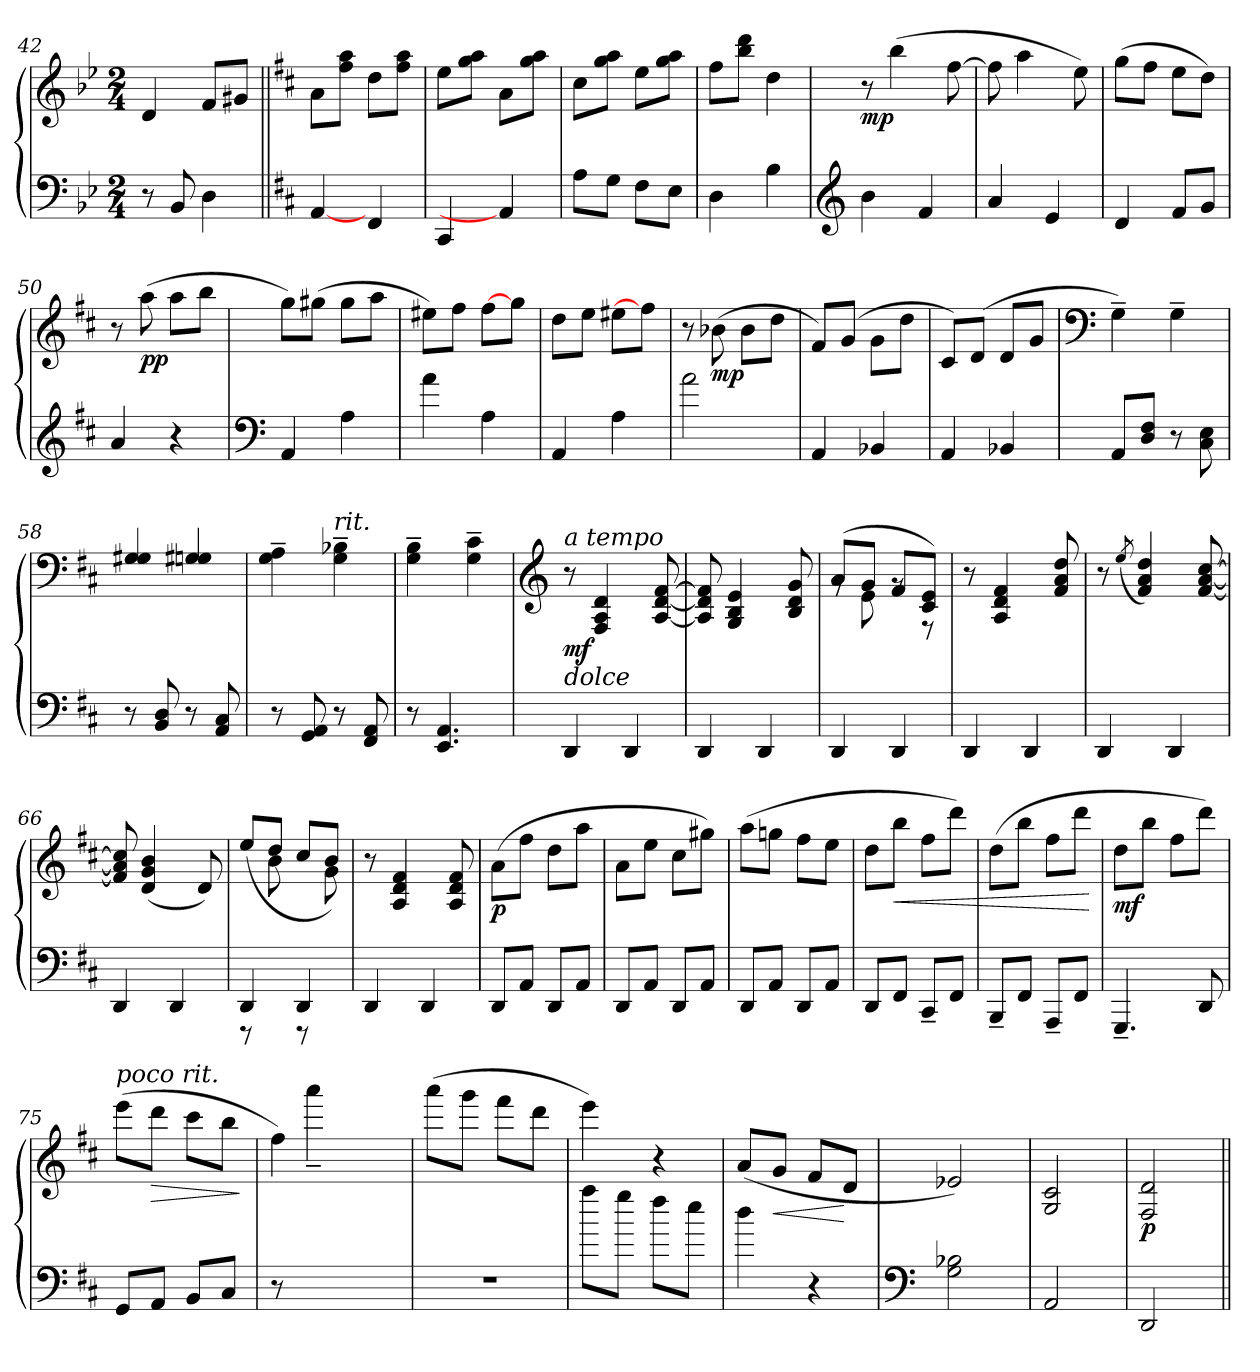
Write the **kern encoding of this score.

**kern	**kern	**dynam
*part1	*part1	*part1
*staff2	*staff1	*staff1/2
*clefF4	*clefG2	*
*k[b-e-]	*k[b-e-]	*
*M2/4	*M2/4	*
=42	=42	=42
8r	4d/	.
8BB-/	.	.
4D\	8f/L	.
.	8g#X/J	.
=43||	=43||	=43||
*k[f#c#]	*k[f#c#]	*
!	!	!LO:DY:b=2
!	!	!LO:DY:n=1:a
[4AA/	8a\L	mf p
.	8ff#\ 8aa\J	.
4FF#/	8dd\L	.
.	8ff#\ 8aa\J	.
=44	=44	=44
4CC#/	8ee\L	.
.	8gg\ 8aa\J	.
4AA/]	8a\L	.
.	8gg\ 8aa\J	.
=45	=45	=45
8A\L	8cc#\L	.
8G\J	8gg\ 8aa\J	.
8F#\L	8ee\L	.
8E\J	8gg\ 8aa\J	.
!!LO:LB:g=z
=46	=46	=46
4D\	8ff#\L	.
.	8bb\ 8ddd\J	.
4B\	4dd\	.
=47	=47	=47
*clefG2	*	*
!	!	!LO:DY:b
4b\	8r	mp
.	(>4bb\	.
4f#/	.	.
.	[8ff#\	.
=48	=48	=48
4a/	8ff#\]	.
.	4aa\	.
4e/	.	.
.	8ee\)	.
=49	=49	=49
4d/	(>8gg\L	.
.	8ff#\J	.
8f#/L	8ee\L	.
8g/J	8dd\J)	.
=50	=50	=50
4a/	8r	.
!	!	!LO:DY:b
.	(>8aa\	pp
4r	8aa\L	.
.	8bb\J	.
=51	=51	=51
*clefF4	*	*
4AA/	8gg\L)	.
.	(>8gg#X\J	.
4A\	8gg#\L	.
.	8aa\J	.
=52	=52	=52
4a\	8ee#X\L)	.
.	8ff#\J	.
4A\	[8ff#\L	.
.	8gg\J	.
=53	=53	=53
4AA/	8dd\L	.
.	8ee\J	.
4A\	8ee#X\L	.
.	8ff#\J]	.
!!LO:LB:g=z
=54	=54	=54
2a\	8r	.
!	!	!LO:DY:b
.	(>8b-X\	mp
.	8b-\L	.
.	8dd\J	.
=55	=55	=55
4AA/	8f#/L)	.
.	(<8g/J	.
4BB-X/	8g\L	.
.	8dd\J	.
=56	=56	=56
4AA/	8c#/L)	.
.	(>8d/J	.
4BB-X/	8d/L	.
.	8g/J	.
=57	=57	=57
*	*clefF4	*
8AA/L	4G~\)	.
8D/ 8F#/J	.	.
8r	4G~\	.
8C#\ 8E\	.	.
=58	=58	=58
8r	4G/ 4G#X/	.
8BB/ 8D/	.	.
8r	4Gn/ 4G#X/	.
8AA/ 8C#/	.	.
=59	=59	=59
8r	4G\~ 4A\~	.
8GG/ 8AA/	.	.
*	*MM90	*
!	!LO:TX:a:i:t=rit.	!
8r	4G\~ 4B-X\~	.
8FF#/ 8AA/	.	.
=60	=60	=60
8r	4G\~ 4B\~	.
4.EE/ 4.AA/	.	.
*	*MM70	*
.	4G\~ 4c#\~	.
!!LO:LB:g=z
=61	=61	=61
*	*clefG2	*
*	*MM110	*
!	!LO:TX:a:i:t=a tempo	!
!LO:TX:a:i:t=dolce	!	!
!	!	!LO:DY:b
4DD/	8r	mf
.	4F#/ 4A/ 4d/	.
4DD/	.	.
.	[8A/ [8d/ [8f#/	.
=62	=62	=62
4DD/	8A/] 8d/] 8f#/]	.
.	4G/ 4B/ 4e/	.
4DD/	.	.
.	8B/ 8d/ 8g/	.
=63	=63	=63
*	*^	*
4DD/	(>8a/L	8rg	.
.	8g/J	8e\	.
4DD/	8f#/L	8rg	.
.	8c#/ 8e/J)	8r	.
*	*v	*v	*
=64	=64	=64
4DD/	8r	.
.	4A/ 4d/ 4f#/	.
4DD/	.	.
.	8f#/ 8a/ 8dd/	.
=65	=65	=65
4DD/	8r	.
.	(<8qee/	.
.	4f#/ 4a/ 4dd/)	.
4DD/	.	.
.	[8f#/ [8a/ [8cc#/	.
=66	=66	=66
4DD/	8f#/] 8a/] 8cc#/]	.
.	(>4d/ 4g/ 4b/	.
4DD/	.	.
.	8d/)	.
=67	=67	=67
*^	*^	*
4DD/	8r	(>8ee/L	8ryy	.
.	8ryy	8dd/J	8b\	.
4DD/	8r	8cc#/L	8ryy	.
.	8ryy	8b/J)	8g\	.
*v	*v	*	*	*
*	*v	*v	*
!!LO:LB:g=z
=68	=68	=68
4DD/	8r	.
.	4A/ 4d/ 4f#/	.
4DD/	.	.
.	8A/ 8d/ 8f#/	.
=69	=69	=69
!	!	!LO:DY:b
8DD/L	(>8a\L	p
8AA/J	8ff#\J	.
8DD/L	8dd\L	.
8AA/J	8aa\J	.
=70	=70	=70
8DD/L	8a\L	.
8AA/J	8ee\J	.
8DD/L	8cc#\L	.
8AA/J	8gg#X\J)	.
=71	=71	=71
8DD/L	(>8aa\L	.
8AA/J	8ggn\J	.
8DD/L	8ff#\L	.
8AA/J	8ee\J	.
=72	=72	=72
8DD/L	8dd\L	.
!	!	!LO:HP:b
8FF#/J	8bb\J	<
8CC#~/L	8ff#\L	.
8FF#/J	8ddd\J)	.
=73	=73	=73
8BBB~/L	(>8dd\L	.
8FF#/J	8bb\J	.
8AAA~/L	8ff#\L	.
8FF#/J	8ddd\J	.
.	.	[
=74	=74	=74
!	!	!LO:DY:b
4.GGG~/	8dd\L	mf
.	8bb\J	.
.	8ff#\L	.
8DD/	8ddd\J)	.
!!LO:LB:g=z
=75	=75	=75
*	*MM95	*
!	!LO:TX:a:i:t=poco rit.	!
8GG/L	(>8eee\L	.
!	!	!LO:HP:b
8AA/J	8ddd\J	>
8BB/L	8ccc#\L	.
8C#/J	8bb\J	.
.	.	]
=76	=76	=76
*	*^	*
8r	4ff#\)	8ryy	.
4ryy	.	4aaa~\	.
.	4ryy	.	.
8ryy	.	8ryy	.
*	*v	*v	*
=77	=77	=77
2r	(>8aaa\L	.
.	8ggg\J	.
*	*MM70	*
.	8fff#\L	.
.	8ddd\J	.
=78	=78	=78
8aa\L	4eee\)	.
8gg\J	.	.
8ff#\L	4r	.
8ee\J	.	.
=79	=79	=79
*	*MM60	*
4dd\	(<8a/L	.
!	!	!LO:HP:b
.	8g/J	<
4r	8f#/L	.
.	8d/J	[
=80	=80	=80
*clefF4	*	*
2G\ 2B-X\	2e-X/)	.
=81	=81	=81
2AA/	2G/ 2c#/	.
=82	=82	=82
*	*MM50	*
!	!	!LO:DY:b
2DD/	2F#/ 2d/	p
=||	=||	=||
*-	*-	*-
